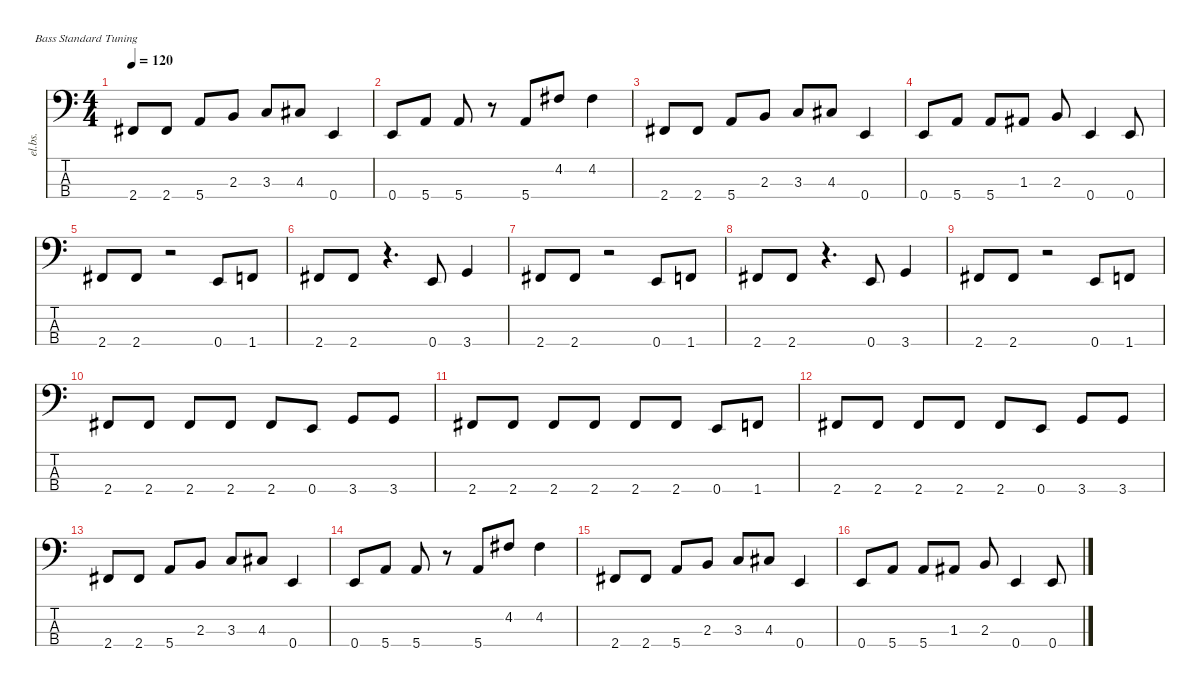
\defaultSystemsLayout 4
\hideDynamics
\bracketExtendMode nobrackets
\otherSystemsTrackNameOrientation horizontal
\track ("Jason" "el.bs.") {defaultSystemsLayout 4 instrument electricbassfinger}
\staff {score tabs}
\tuning (G2 D2 A1 E1)
\ts (4 4)
\tempo 120
\clef f4
\ks c
2.4{acc #}.8{dy f beam Up} 2.4{acc #}.8{beam Up} 5.4.8{beam Up} 2.3.8{beam Up} 3.3.8{beam Up} 4.3{acc #}.8{beam Up} 0.4.4{beam Up} |
0.4.8{beam Up} 5.4.8{beam Up} 5.4.8{beam Up} r.8{beam Up} 5.4.8{beam Up} 4.2{acc #}.8{beam Up} 4.2{acc #}.4{beam Down} |
2.4{acc #}.8{beam Up} 2.4{acc #}.8{beam Up} 5.4.8{beam Up} 2.3.8{beam Up} 3.3.8{beam Up} 4.3{acc #}.8{beam Up} 0.4.4{beam Up} |
0.4.8{beam Up} 5.4.8{beam Up} 5.4.8{beam Up} 1.3{acc #}.8{beam Up} 2.3.8{beam Up} 0.4.4{beam Up} 0.4.8{beam Up} |
2.4{acc #}.8{beam Up} 2.4{acc #}.8{beam Up} r.2{beam Up} 0.4.8{beam Up} 1.4.8{beam Up} |
2.4{acc #}.8{beam Up} 2.4{acc #}.8{beam Up} r.4{d beam Up} 0.4.8{beam Up} 3.4.4{beam Up} |
2.4{acc #}.8{beam Up} 2.4{acc #}.8{beam Up} r.2{beam Up} 0.4.8{beam Up} 1.4.8{beam Up} |
2.4{acc #}.8{beam Up} 2.4{acc #}.8{beam Up} r.4{d beam Up} 0.4.8{beam Up} 3.4.4{beam Up} |
2.4{acc #}.8{beam Up} 2.4{acc #}.8{beam Up} r.2{beam Up} 0.4.8{beam Up} 1.4.8{beam Up} |
2.4{acc #}.8{beam Up} 2.4{acc #}.8{beam Up} 2.4{acc #}.8{beam Up} 2.4{acc #}.8{beam Up} 2.4{acc #}.8{beam Up} 0.4.8{beam Up} 3.4.8{beam Up} 3.4.8{beam Up} |
2.4{acc #}.8{beam Up} 2.4{acc #}.8{beam Up} 2.4{acc #}.8{beam Up} 2.4{acc #}.8{beam Up} 2.4{acc #}.8{beam Up} 2.4{acc #}.8{beam Up} 0.4.8{beam Up} 1.4.8{beam Up} |
2.4{acc #}.8{beam Up} 2.4{acc #}.8{beam Up} 2.4{acc #}.8{beam Up} 2.4{acc #}.8{beam Up} 2.4{acc #}.8{beam Up} 0.4.8{beam Up} 3.4.8{beam Up} 3.4.8{beam Up} |
2.4{acc #}.8{beam Up} 2.4{acc #}.8{beam Up} 5.4.8{beam Up} 2.3.8{beam Up} 3.3.8{beam Up} 4.3{acc #}.8{beam Up} 0.4.4{beam Up} |
0.4.8{beam Up} 5.4.8{beam Up} 5.4.8{beam Up} r.8{beam Up} 5.4.8{beam Up} 4.2{acc #}.8{beam Up} 4.2{acc #}.4{beam Down} |
2.4{acc #}.8{beam Up} 2.4{acc #}.8{beam Up} 5.4.8{beam Up} 2.3.8{beam Up} 3.3.8{beam Up} 4.3{acc #}.8{beam Up} 0.4.4{beam Up} |
0.4.8{beam Up} 5.4.8{beam Up} 5.4.8{beam Up} 1.3{acc #}.8{beam Up} 2.3.8{beam Up} 0.4.4{beam Up} 0.4.8{beam Up}
